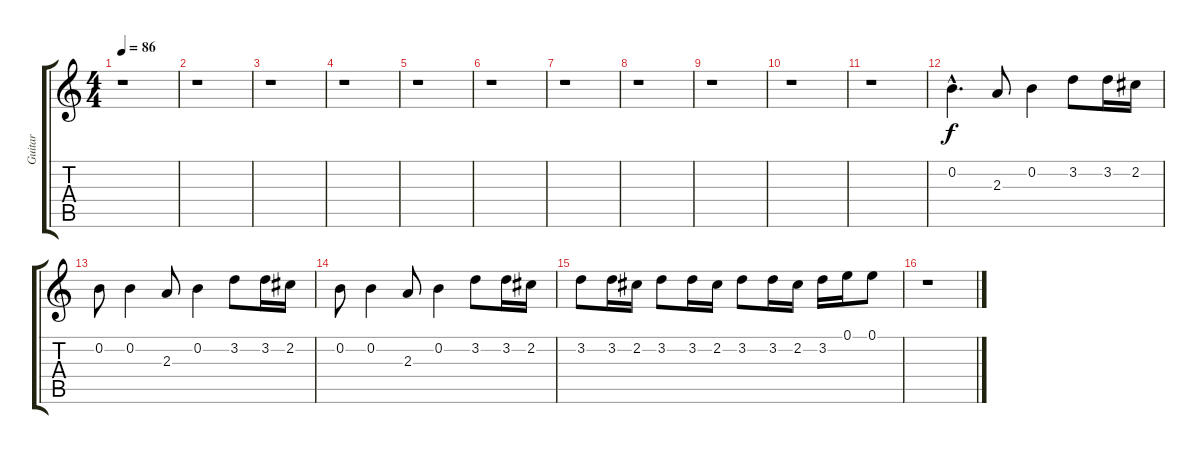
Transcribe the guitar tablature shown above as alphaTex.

\track ("Guitar" "Guitar") {instrument overdrivenguitar}
\staff {score tabs}
\tuning (E4 B3 G3 D3 A2 E2) {hide}
\ts (4 4)
\tempo 86
\clef g2
\ks c
r.1{dy f} |
r.1 |
r.1 |
r.1 |
r.1 |
r.1 |
r.1 |
r.1 |
r.1 |
r.1 |
r.1 |
0.2{hac}.4{d} 2.3.8 0.2.4 3.2.8 3.2.16 2.2.16 |
0.2.8 0.2.4 2.3.8 0.2.4 3.2.8 3.2.16 2.2.16 |
0.2.8 0.2.4 2.3.8 0.2.4 3.2.8 3.2.16 2.2.16 |
3.2.8 3.2.16 2.2.16 3.2.8 3.2.16 2.2.16 3.2.8 3.2.16 2.2.16 3.2.16 0.1.16 0.1.8 |
r.1
